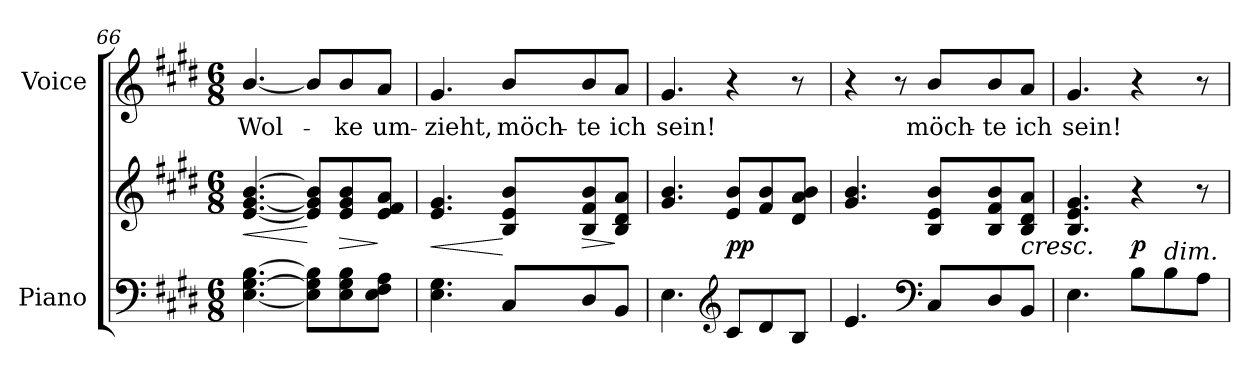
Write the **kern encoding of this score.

**kern	**kern	**dynam	**kern	**text
*part2	*part2	*part2	*part1	*part1
*staff3	*staff2	*staff2/3	*staff1	*staff1
*I"Piano	*	*	*I"Voice	*
*I'Pno.	*	*	*I'Voice	*
*clefF4	*clefG2	*	*clefG2	*
*k[f#c#g#d#]	*k[f#c#g#d#]	*	*k[f#c#g#d#]	*
*E:	*E:	*	*E:	*
*M6/8	*M6/8	*	*M6/8	*
=66	=66	=66	=66	=66
!	!	!LO:HP:b	!	!
!	!	!	!	!LO:LY:b:color=#000000
[4.Ei\ [4.G#i [4.Bi	[4.ei/ [4.g#i [4.bi	<	[4.bi/	Wol-
8Ei\] 8G#i] 8Bi]L	8ei/] 8g#i] 8bi]L	[	8bi/L]	.
!	!	!LO:HP:b	!	!
!	!	!	!	!LO:LY:b:color=#000000
8Ei\ 8G#i 8Bi	8ei/ 8g#i 8bi	>	8bi/	-ke
!	!	!	!	!LO:LY:b:color=#000000
8Ei\ 8F#i 8AiJ	8ei/ 8f#i 8aiJ	]	8ai/J	um-
!!LO:PB:g=z
=67	=67	=67	=67	=67
!	!	!LO:HP:b	!	!
!	!	!	!	!LO:LY:b:color=#000000
4.Ei\ 4.G#i	4.ei/ 4.g#i	<	4.g#i/	-zieht,
!	!	!	!	!LO:LY:b:color=#000000
8C#i/L	8Bi/ 8ei 8biL	[	8bi/L	möch-
!	!	!LO:HP:b	!	!
!	!	!	!	!LO:LY:b:color=#000000
8D#i/	8Bi/ 8f#i 8bi	>	8bi/	-te
!	!	!	!	!LO:LY:b:color=#000000
8BBi/J	8Bi/ 8d#i 8aiJ	]	8ai/J	ich
=68	=68	=68	=68	=68
!	!	!	!	!LO:LY:b:color=#000000
4.Ei\	4.g#i/ 4.bi	.	4.g#i/	sein!
*clefG2	*	*	*	*
8c#i/L	8ei/ 8biL	pp	4r	.
8d#i/	8f#i/ 8bi	.	.	.
8Bi/J	8d#i/ 8ai 8biJ	.	8r	.
=69	=69	=69	=69	=69
4.ei/	4.g#i/ 4.bi	.	4r	.
.	.	.	8r	.
*clefF4	*	*	*	*
!	!	!	!	!LO:LY:b:color=#000000
8C#i/L	8Bi/ 8ei 8biL	[	8bi/L	möch-
!	!	!	!	!LO:LY:b:color=#000000
8D#i/	8Bi/ 8f#i 8bi	]	8bi/	-te
!	!	!LO:HP:b	!	!
!	!	!LO:HP:n=1:b	!	!
!	!	!	!	!LO:LY:b:color=#000000
8BBi/J	8Bi/ 8d#i 8aiJ	< >	8ai/J	ich
=70	=70	=70	=70	=70
!	!	!	!	!LO:LY:b:color=#000000
4.Ei\	4.Bi/ 4.ei 4.g#i	.	4.g#i/	sein!
8Bi\L	4r	p	4r	.
!LO:TX:a:i:t=dim.	!	!	!	!
8Bi\	.	.	.	.
8Ai\J	8r	.	8r	.
=	=	=	=	=
*-	*-	*-	*-	*-
